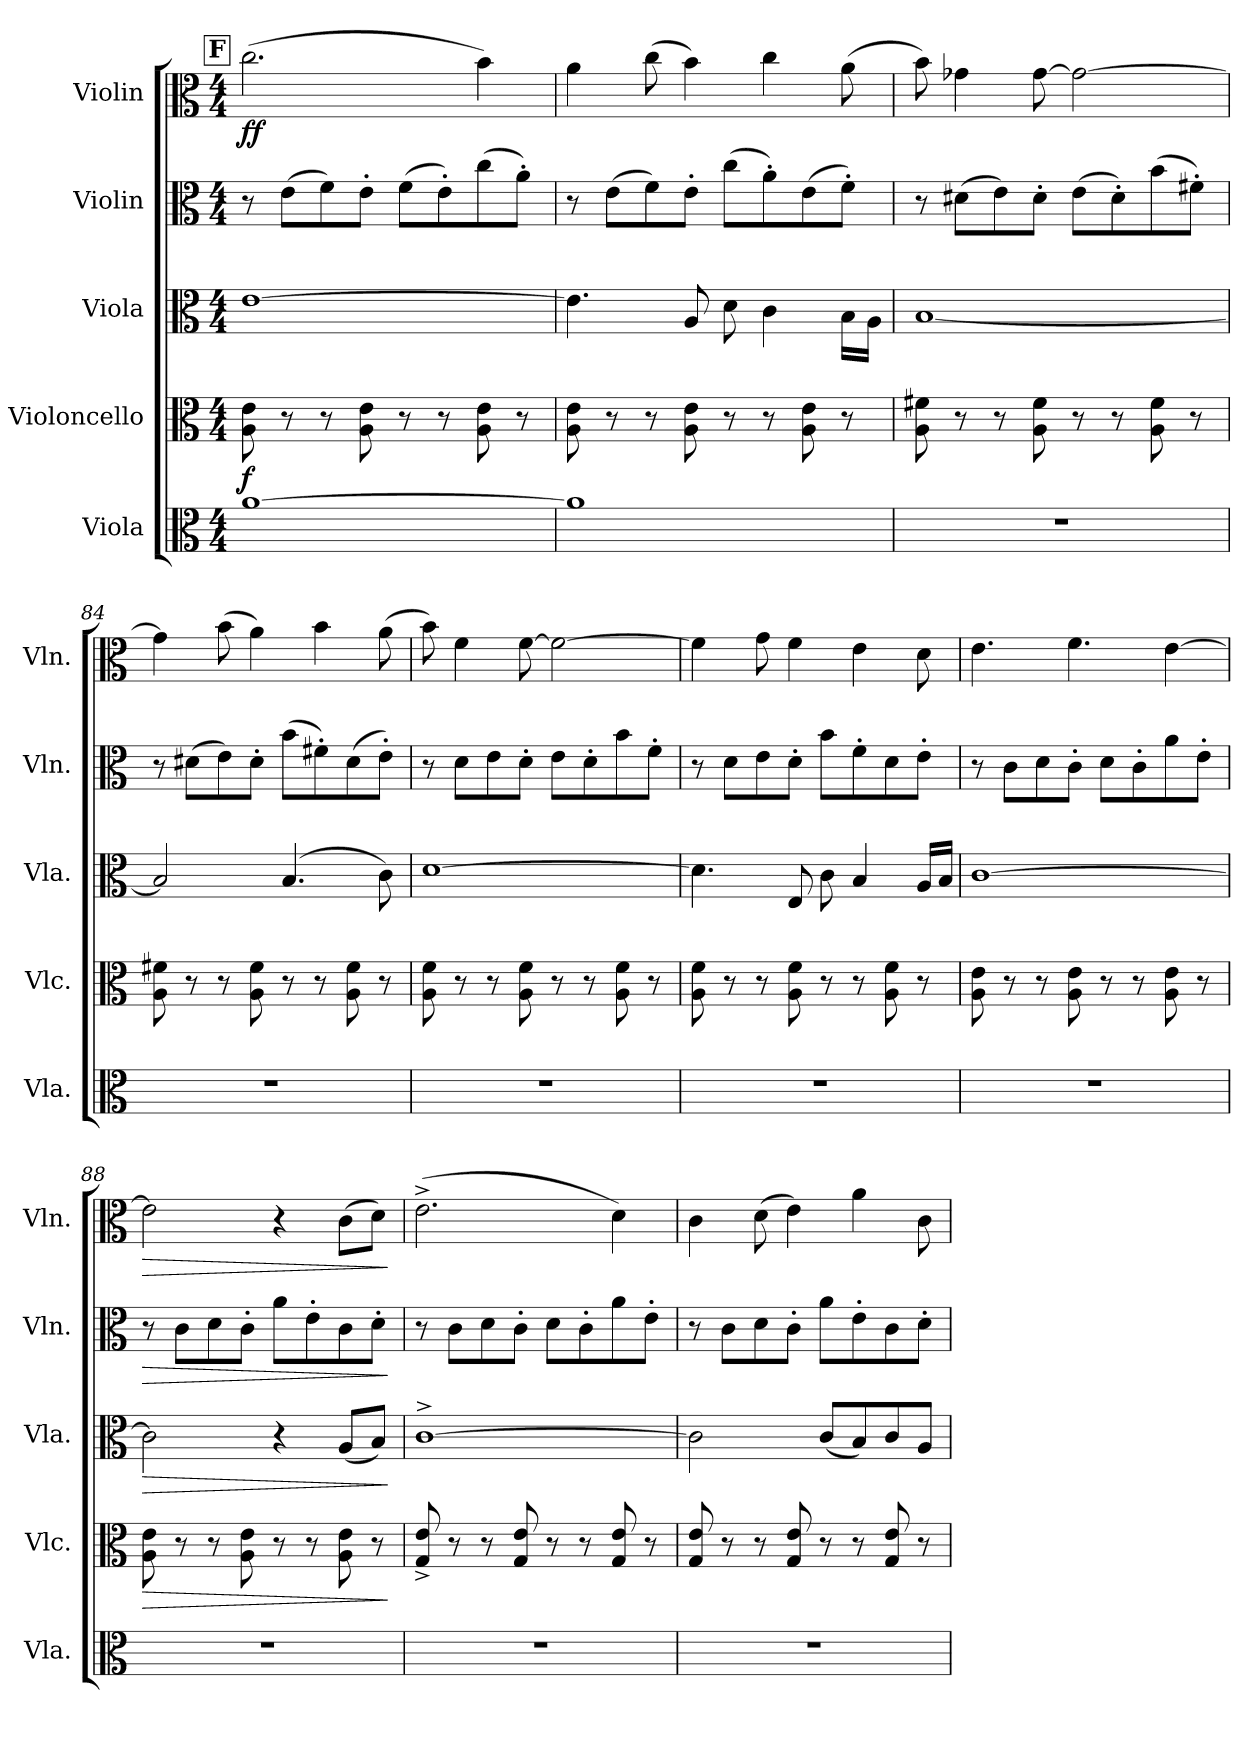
**kern	**kern	**dynam	**kern	**dynam	**kern	**dynam	**kern	**dynam
*part5	*part4	*part4	*part3	*part3	*part2	*part2	*part1	*part1
*staff5	*staff4	*staff4	*staff3	*staff3	*staff2	*staff2	*staff1	*staff1
*I"Viola	*I"Violoncello	*	*I"Viola	*	*I"Violin	*	*I"Violin	*
*I'Vla.	*I'Vlc.	*	*I'Vla.	*	*I'Vln.	*	*I'Vln.	*
*clefC3	*clefC3	*	*clefC3	*	*clefC3	*	*clefC3	*
*k[]	*k[]	*	*k[]	*	*k[]	*	*k[]	*
*M4/4	*M4/4	*	*M4/4	*	*M4/4	*	*M4/4	*
!!LO:REH:place=s1:a:B:fs=14:t=F
=81	=81	=81	=81	=81	=81	=81	=81	=81
!	!	!LO:DY:b	!	!	!	!	!	!LO:DY:b
[1a	8A\ 8e\	f	[1e	.	8r	.	(2.cc\	ff
.	8r	.	.	.	(8e\L	.	.	.
.	8r	.	.	.	8f\)	.	.	.
.	8A\ 8e\	.	.	.	8e'\J	.	.	.
.	8r	.	.	.	(8f\L	.	.	.
.	8r	.	.	.	8e'\)	.	.	.
.	8A\ 8e\	.	.	.	(8cc\	.	4b\)	.
.	8r	.	.	.	8a'\J)	.	.	.
!!LO:LB:g=z
=82	=82	=82	=82	=82	=82	=82	=82	=82
1a]	8A\ 8e\	.	4.e\]	.	8r	.	4a\	.
.	8r	.	.	.	(8e\L	.	.	.
.	8r	.	.	.	8f\)	.	(8cc\	.
.	8A\ 8e\	.	8A/	.	8e'\J	.	4b\)	.
.	8r	.	8d\	.	(8cc\L	.	.	.
.	8r	.	4c\	.	8a'\)	.	4cc\	.
.	8A\ 8e\	.	.	.	(8e\	.	.	.
.	8r	.	16B\LL	.	8f'\J)	.	(8a\	.
.	.	.	16A\JJ	.	.	.	.	.
=83	=83	=83	=83	=83	=83	=83	=83	=83
1r	8A\ 8f#X\	.	[1B	.	8r	.	8b\)	.
.	8r	.	.	.	(8d#X\L	.	4g-X\	.
.	8r	.	.	.	8e\)	.	.	.
.	8A\ 8f#\	.	.	.	8d#'\J	.	[8g-\	.
.	8r	.	.	.	(8e\L	.	2g-\_	.
.	8r	.	.	.	8d#'\)	.	.	.
.	8A\ 8f#\	.	.	.	(8b\	.	.	.
.	8r	.	.	.	8f#X'\J)	.	.	.
=84	=84	=84	=84	=84	=84	=84	=84	=84
1r	8A\ 8f#X\	.	2B/]	.	8r	.	4g-\]	.
.	8r	.	.	.	(8d#X\L	.	.	.
.	8r	.	.	.	8e\)	.	(8b\	.
.	8A\ 8f#\	.	.	.	8d#'\J	.	4a\)	.
.	8r	.	(4.B/	.	(8b\L	.	.	.
.	8r	.	.	.	8f#X'\)	.	4b\	.
.	8A\ 8f#\	.	.	.	(8d#\	.	.	.
.	8r	.	8c\)	.	8e'\J)	.	(8a\	.
=85	=85	=85	=85	=85	=85	=85	=85	=85
1r	8A\ 8f\	.	[1d	.	8r	.	8b\)	.
.	8r	.	.	.	8d\L	.	4f\	.
.	8r	.	.	.	8e\	.	.	.
.	8A\ 8f\	.	.	.	8d'\J	.	[8f\	.
.	8r	.	.	.	8e\L	.	2f\_	.
.	8r	.	.	.	8d'\	.	.	.
.	8A\ 8f\	.	.	.	8b\	.	.	.
.	8r	.	.	.	8f'\J	.	.	.
!!LO:PB:g=z
=86	=86	=86	=86	=86	=86	=86	=86	=86
1r	8A\ 8f\	.	4.d\]	.	8r	.	4f\]	.
.	8r	.	.	.	8d\L	.	.	.
.	8r	.	.	.	8e\	.	8g\	.
.	8A\ 8f\	.	8E/	.	8d'\J	.	4f\	.
.	8r	.	8c\	.	8b\L	.	.	.
.	8r	.	4B/	.	8f'\	.	4e\	.
.	8A\ 8f\	.	.	.	8d\	.	.	.
.	8r	.	16A/LL	.	8e'\J	.	8d\	.
.	.	.	16B/JJ	.	.	.	.	.
=87	=87	=87	=87	=87	=87	=87	=87	=87
1r	8A\ 8e\	.	[1c	.	8r	.	4.e\	.
.	8r	.	.	.	8c\L	.	.	.
.	8r	.	.	.	8d\	.	.	.
.	8A\ 8e\	.	.	.	8c'\J	.	4.f\	.
.	8r	.	.	.	8d\L	.	.	.
.	8r	.	.	.	8c'\	.	.	.
.	8A\ 8e\	.	.	.	8a\	.	[4e\	.
.	8r	.	.	.	8e'\J	.	.	.
!!LO:LB:g=z
=88	=88	=88	=88	=88	=88	=88	=88	=88
!	!	!LO:HP:b	!	!LO:HP:b	!	!LO:HP:b	!	!LO:HP:b
1r	8A\ 8e\	>	2c\]	>	8r	>	2e\]	>
.	8r	.	.	.	8c\L	.	.	.
.	8r	.	.	.	8d\	.	.	.
.	8A\ 8e\	.	.	.	8c'\J	.	.	.
.	8r	.	4r	.	8a\L	.	4r	.
.	8r	.	.	.	8e'\	.	.	.
.	8A\ 8e\	.	(8A/L	.	8c\	.	(8c\L	.
.	8r	.	8B/J)	.	8d'\J	.	8d\J)	.
.	.	]	.	]	.	]	.	]
=89	=89	=89	=89	=89	=89	=89	=89	=89
1r	8G/^ 8e/^	.	[1c^	.	8r	.	(2.e^\	.
.	8r	.	.	.	8c\L	.	.	.
.	8r	.	.	.	8d\	.	.	.
.	8G/ 8e/	.	.	.	8c'\J	.	.	.
.	8r	.	.	.	8d\L	.	.	.
.	8r	.	.	.	8c'\	.	.	.
.	8G/ 8e/	.	.	.	8a\	.	4d\)	.
.	8r	.	.	.	8e'\J	.	.	.
=90	=90	=90	=90	=90	=90	=90	=90	=90
1r	8G/ 8e/	.	2c\]	.	8r	.	4c\	.
.	8r	.	.	.	8c\L	.	.	.
.	8r	.	.	.	8d\	.	(8d\	.
.	8G/ 8e/	.	.	.	8c'\J	.	4e\)	.
.	8r	.	(8c/L	.	8a\L	.	.	.
.	8r	.	8B/)	.	8e'\	.	4a\	.
.	8G/ 8e/	.	8c/	.	8c\	.	.	.
.	8r	.	8A/J	.	8d'\J	.	8c\	.
=	=	=	=	=	=	=	=	=
*-	*-	*-	*-	*-	*-	*-	*-	*-
